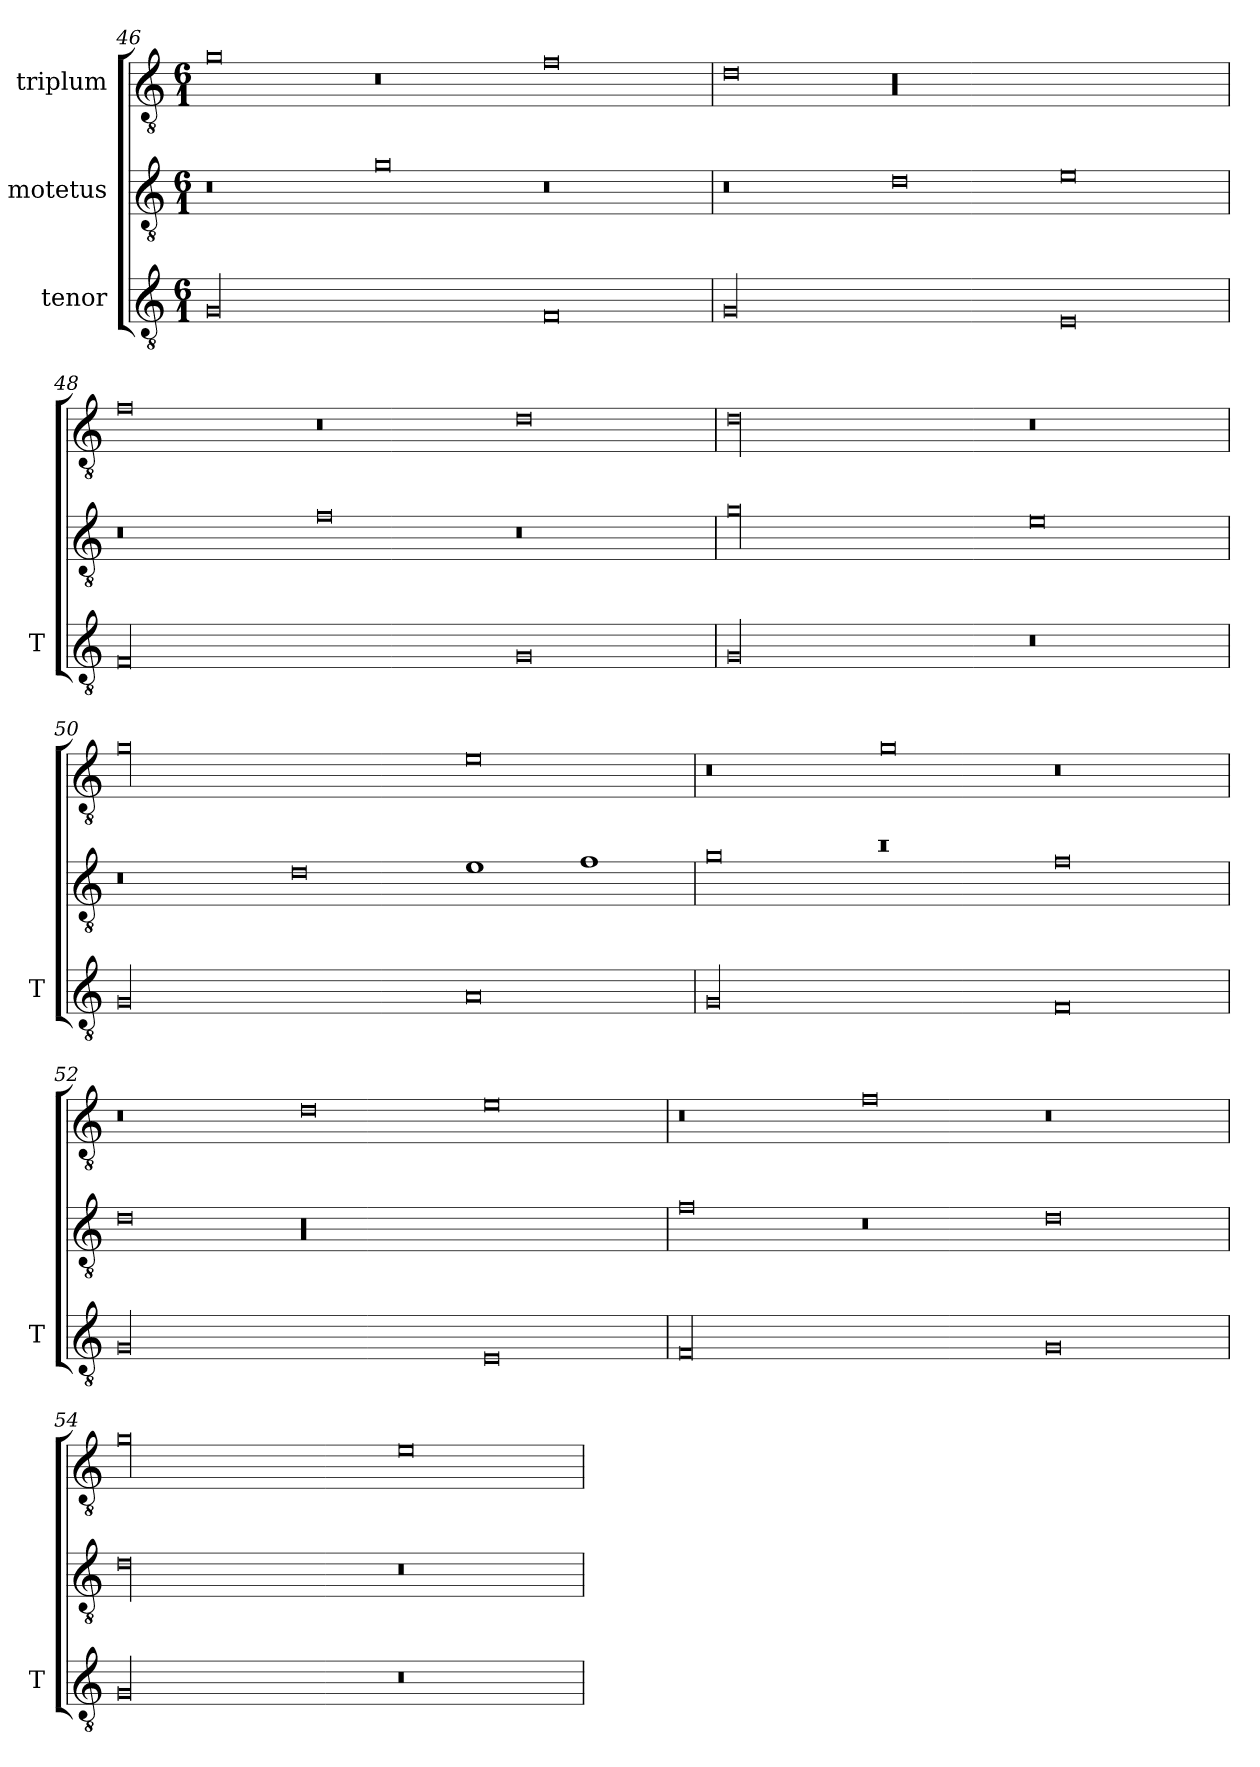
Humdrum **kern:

**kern	**kern	**kern
*part3	*part2	*part1
*staff3	*staff2	*staff1
*I"tenor	*I"motetus	*I"triplum
*I'T	*	*
*clefGv2	*clefGv2	*clefGv2
*k[]	*k[]	*k[]
*C:	*C:	*C:
*M6/1	*M6/1	*M6/1
=46	=46	=46
00G/	0r	0g\
.	0g\	0r
0F/	0r	0f\
=47	=47	=47
00G/	0r	0d\
.	0d\	00r
0E/	0e\	.
=48	=48	=48
00F/	0r	0f\
.	0f\	0r
0G/	0r	0d\
=49	=49	=49
00G/	00g\	00d\
0r	0e\	0r
=50	=50	=50
00G/	0r	00g\
.	0d\	.
0A/	1e\	0e\
.	1f\	.
=51	=51	=51
*^	*^	*
00G/	00.ryy	0g\	00.ryy	0r
.	.	0r	.	0g\
0F/	.	0f\	.	0r
*v	*v	*	*	*
*	*v	*v	*
=52	=52	=52
00G/	0d\	0r
.	00r	0d\
0E/	.	0e\
=53	=53	=53
00F/	0f\	0r
.	0r	0f\
0G/	0d\	0r
!!LO:PB:g=z
=54	=54	=54
00G/	00d\	00g\
0r	0r	0e\
=	=	=
*-	*-	*-
